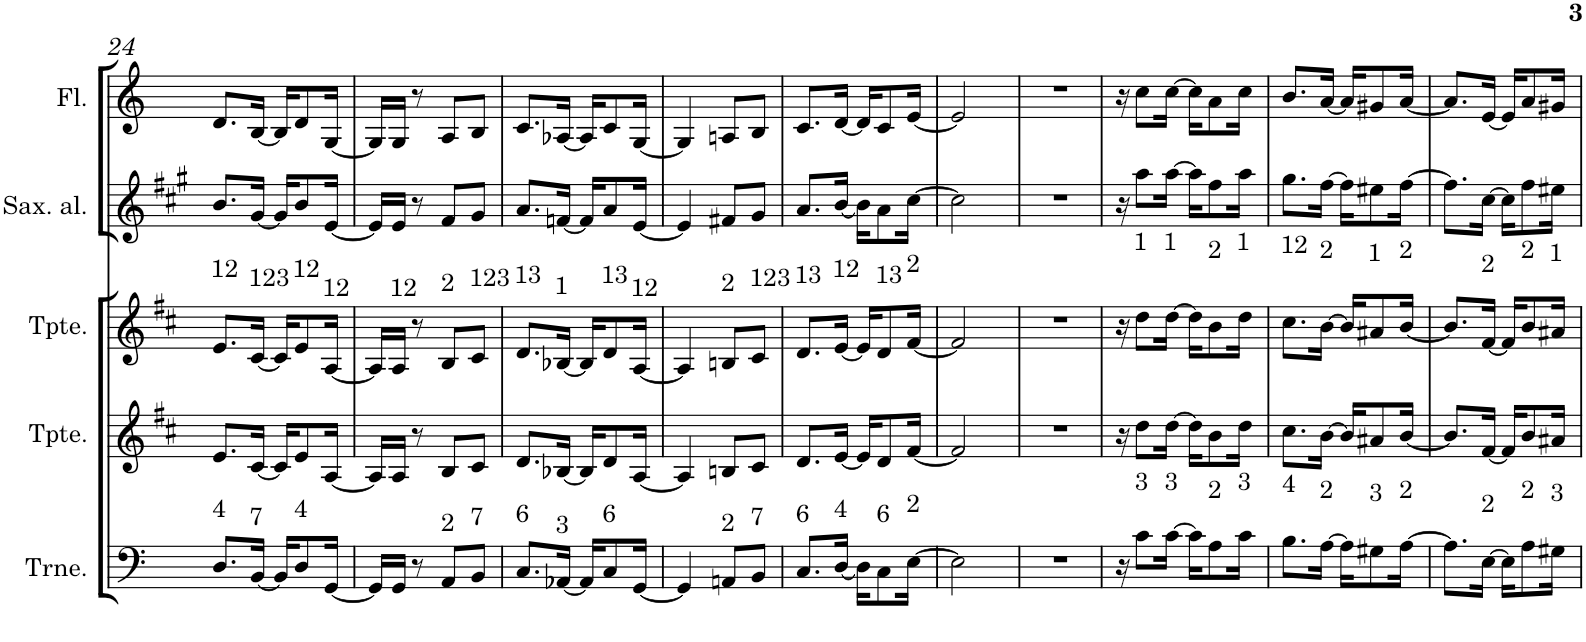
**kern	**kern	**kern	**kern	**kern
*part5	*part4	*part3	*part2	*part1
*staff5	*staff4	*staff3	*staff2	*staff1
*I"C ClavF	*I"Bb	*I"Bb - Pirata	*I"Eb	*I"C ClavG
!!LO:PB:g=z
*clefF4	*clefG2	*clefG2	*clefG2	*clefG2
*	*Trd1c2	*Trd1c2	*Trd5c9	*
*k[]	*k[f#c#]	*k[f#c#]	*k[f#c#g#]	*k[]
*M2/4	*M2/4	*M2/4	*M2/4	*M2/4
=24	=24	=24	=24	=24
!	!	!LO:TX:a:t=12	!	!
!LO:TX:a:t=4	!	!	!	!
8.D/L	8.e/L	8.e/L	8.b/L	8.d/L
!	!	!LO:TX:a:t=123	!	!
!LO:TX:a:t=7	!	!	!	!
[<16BB/Jk	[<16c#/Jk	[<16c#/Jk	[<16g#/Jk	[<16B/Jk
16BB/KL]	16c#/KL]	16c#/KL]	16g#/KL]	16B/KL]
!	!	!LO:TX:a:t=12	!	!
!LO:TX:a:t=4	!	!	!	!
8D/	8e/	8e/	8b/	8d/
!	!	!LO:TX:a:t=12	!	!
[<16GG/Jk	[<16A/Jk	[<16A/Jk	[<16e/Jk	[<16G/Jk
=25	=25	=25	=25	=25
16GG/LL]	16A/LL]	16A/LL]	16e/LL]	16G/LL]
!	!	!LO:TX:a:t=12	!	!
16GG/JJ	16A/JJ	16A/JJ	16e/JJ	16G/JJ
8r	8r	8r	8r	8r
!	!	!LO:TX:a:t=2	!	!
!LO:TX:a:t=2	!	!	!	!
8AA/L	8B/L	8B/L	8f#/L	8A/L
!	!	!LO:TX:a:t=123	!	!
!LO:TX:a:t=7	!	!	!	!
8BB/J	8c#/J	8c#/J	8g#/J	8B/J
=26	=26	=26	=26	=26
!	!	!LO:TX:a:t=13	!	!
!LO:TX:a:t=6	!	!	!	!
8.C/L	8.d/L	8.d/L	8.a/L	8.c/L
!	!	!LO:TX:a:t=1	!	!
!LO:TX:a:t=3	!	!	!	!
[<16AA-X/Jk	[<16B-X/Jk	[<16B-X/Jk	[<16fn/Jk	[<16A-X/Jk
16AA-/KL]	16B-/KL]	16B-/KL]	16f/KL]	16A-/KL]
!	!	!LO:TX:a:t=13	!	!
!LO:TX:a:t=6	!	!	!	!
8C/	8d/	8d/	8a/	8c/
!	!	!LO:TX:a:t=12	!	!
[<16GG/Jk	[<16A/Jk	[<16A/Jk	[<16e/Jk	[<16G/Jk
=27	=27	=27	=27	=27
4GG/]	4A/]	4A/]	4e/]	4G/]
!	!	!LO:TX:a:t=2	!	!
!LO:TX:a:t=2	!	!	!	!
8AAn/L	8Bn/L	8Bn/L	8f#X/L	8An/L
!	!	!LO:TX:a:t=123	!	!
!LO:TX:a:t=7	!	!	!	!
8BB/J	8c#/J	8c#/J	8g#/J	8B/J
=28	=28	=28	=28	=28
!	!	!LO:TX:a:t=13	!	!
!LO:TX:a:t=6	!	!	!	!
8.C/L	8.d/L	8.d/L	8.a/L	8.c/L
!	!	!LO:TX:a:t=12	!	!
!LO:TX:a:t=4	!	!	!	!
[<16D/Jk	[<16e/Jk	[<16e/Jk	[<16b/Jk	[<16d/Jk
16D\KL]	16e/KL]	16e/KL]	16b\KL]	16d/KL]
!	!	!LO:TX:a:t=13	!	!
!LO:TX:a:t=6	!	!	!	!
8C\	8d/	8d/	8a\	8c/
!	!	!LO:TX:a:t=2	!	!
!LO:TX:a:t=2	!	!	!	!
[>16E\Jk	[<16f#/Jk	[<16f#/Jk	[>16cc#\Jk	[<16e/Jk
=29	=29	=29	=29	=29
2E\]	2f#/]	2f#/]	2cc#\]	2e/]
=30	=30	=30	=30	=30
2r	2r	2r	2r	2r
=31	=31	=31	=31	=31
16r	16r	16r	16r	16r
!	!	!LO:TX:a:t=1	!	!
!LO:TX:a:t=3	!	!	!	!
8c\L	8dd\L	8dd\L	8aa\L	8cc\L
!	!	!LO:TX:a:t=1	!	!
!LO:TX:a:t=3	!	!	!	!
[>16c\Jk	[>16dd\Jk	[>16dd\Jk	[>16aa\Jk	[>16cc\Jk
16c\KL]	16dd\KL]	16dd\KL]	16aa\KL]	16cc\KL]
!	!	!LO:TX:a:t=2	!	!
!LO:TX:a:t=2	!	!	!	!
8A\	8b\	8b\	8ff#\	8a\
!	!	!LO:TX:a:t=1	!	!
!LO:TX:a:t=3	!	!	!	!
16c\Jk	16dd\Jk	16dd\Jk	16aa\Jk	16cc\Jk
=32	=32	=32	=32	=32
!	!	!LO:TX:a:t=12	!	!
!LO:TX:a:t=4	!	!	!	!
8.B\L	8.cc#\L	8.cc#\L	8.gg#\L	8.b/L
!	!	!LO:TX:a:t=2	!	!
!LO:TX:a:t=2	!	!	!	!
[>16A\Jk	[>16b\Jk	[>16b\Jk	[>16ff#\Jk	[<16a/Jk
16A\KL]	16b/KL]	16b/KL]	16ff#\KL]	16a/KL]
!	!	!LO:TX:a:t=1	!	!
!LO:TX:a:t=3	!	!	!	!
8G#X\	8a#X/	8a#X/	8ee#X\	8g#X/
!	!	!LO:TX:a:t=2	!	!
!LO:TX:a:t=2	!	!	!	!
[>16A\Jk	[<16b/Jk	[<16b/Jk	[>16ff#\Jk	[<16a/Jk
=33	=33	=33	=33	=33
8.A\L]	8.b/L]	8.b/L]	8.ff#\L]	8.a/L]
!	!	!LO:TX:a:t=2	!	!
!LO:TX:a:t=2	!	!	!	!
[>16E\Jk	[<16f#/Jk	[<16f#/Jk	[>16cc#\Jk	[<16e/Jk
16E\KL]	16f#/KL]	16f#/KL]	16cc#\KL]	16e/KL]
!	!	!LO:TX:a:t=2	!	!
!LO:TX:a:t=2	!	!	!	!
8A\	8b/	8b/	8ff#\	8a/
!	!	!LO:TX:a:t=1	!	!
!LO:TX:a:t=3	!	!	!	!
16G#X\Jk	16a#X/Jk	16a#X/Jk	16ee#X\Jk	16g#X/Jk
=	=	=	=	=
*-	*-	*-	*-	*-
